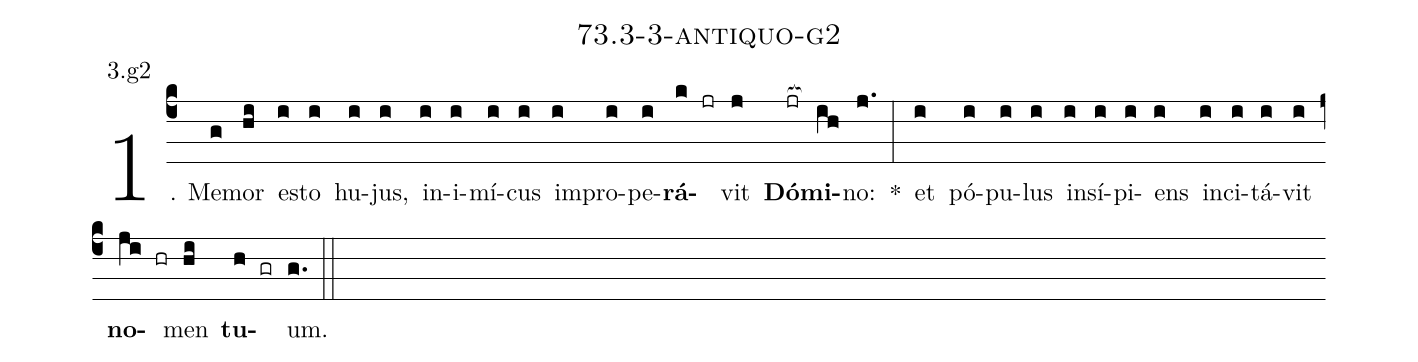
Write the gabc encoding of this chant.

name: 73.3-3-antiquo-g2;
annotation: 3.g2;
%%
(c4)1. Me(g)mor(hi) es(i)to(i) hu(i)jus,(i) in(i)i(i)mí(i)cus(i) im(i)pro(i)pe(i)<b>rá</b>(k jr)vit(j) <b>Dó</b>(jr[ocb:1{])<b>mi</b>(ih[ocb:0}])no:(j.) *(:) et(i) pó(i)pu(i)lus(i) in(i)sí(i)pi(i)ens(i) in(i)ci(i)tá(i)vit(i) <b>no</b>(ji hr)men(hi) <b>tu</b>(h gr)um.(g.) (::)


%E(i) u(i) o(ji) u(hi) a(h) e.(g.) (::)
